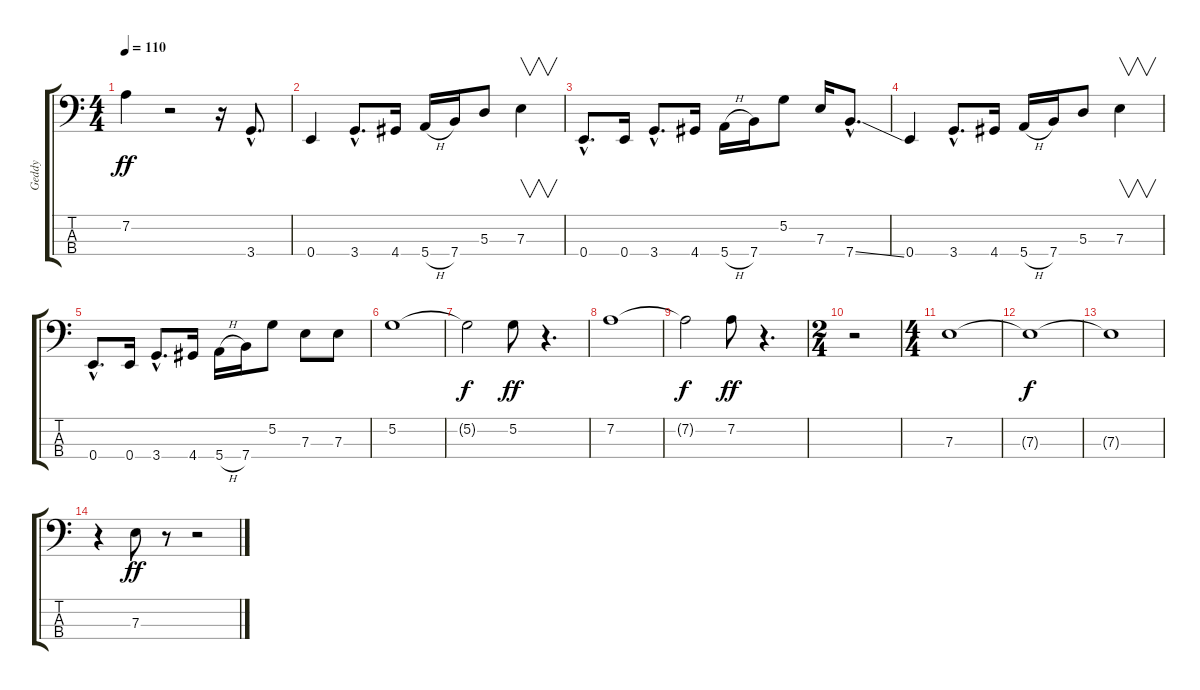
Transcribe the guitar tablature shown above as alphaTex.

\track ("Geddy" "Geddy") {instrument electricbassfinger}
\staff {score tabs}
\tuning (G2 D2 A1 E1) {hide}
\ts (4 4)
\tempo 110
\clef f4
\ks c
7.2.4{dy ff} r.2 r.16 3.4{hac}.8{d} |
0.4.4 3.4{hac}.8{d} 4.4.16 5.4{h}.16 7.4.16 5.3.8 7.3.4{v} |
0.4{hac}.8{d} 0.4.16 3.4{hac}.8{d} 4.4.16 5.4{h}.16 7.4.16 5.2.8 7.3.16 7.4{ss hac}.8{d} |
0.4.4 3.4{hac}.8{d} 4.4.16 5.4{h}.16 7.4.16 5.3.8 7.3.4{v} |
0.4{hac}.8{d} 0.4.16 3.4{hac}.8{d} 4.4.16 5.4{h}.16 7.4.16 5.2.8 7.3.8 7.3.8 |
5.2.1 |
5.2{t}.2{dy f} 5.2.8{dy ff} r.4{d} |
7.2.1 |
7.2{t}.2{dy f} 7.2.8{dy ff} r.4{d} |
\ts (2 4)
r.2 |
\ts (4 4)
7.3.1 |
7.3{t}.1{dy f} |
7.3{t}.1 |
r.4 7.3.8{dy ff} r.8 r.2
